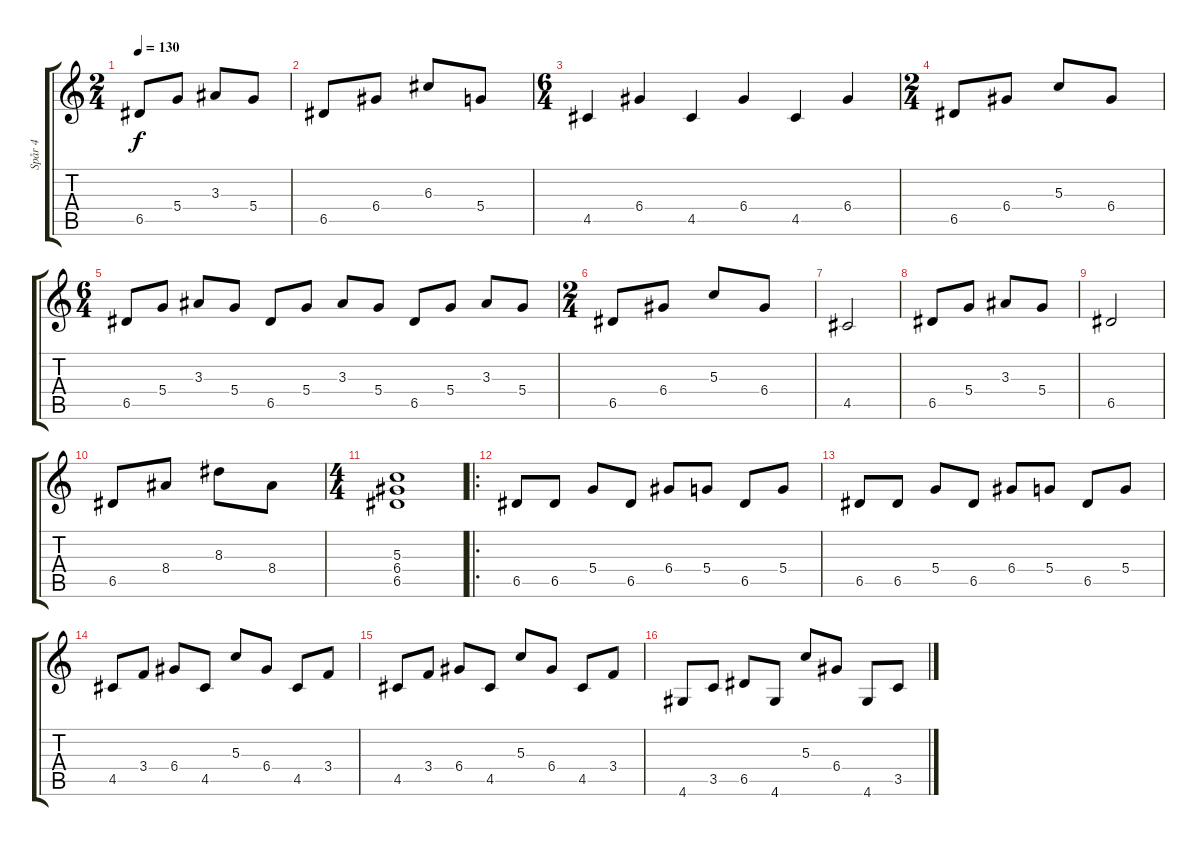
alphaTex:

\track ("Spår 4" "Spår 4") {instrument overdrivenguitar}
\staff {score tabs}
\tuning (E4 B3 G3 D3 A2 E2) {hide}
\ts (2 4)
\tempo 130
\clef g2
\ks c
6.5.8{dy f} 5.4.8 3.3.8 5.4.8 |
6.5.8 6.4.8 6.3.8 5.4.8 |
\ts (6 4)
4.5.4 6.4.4 4.5.4 6.4.4 4.5.4 6.4.4 |
\ts (2 4)
6.5.8 6.4.8 5.3.8 6.4.8 |
\ts (6 4)
6.5.8 5.4.8 3.3.8 5.4.8 6.5.8 5.4.8 3.3.8 5.4.8 6.5.8 5.4.8 3.3.8 5.4.8 |
\ts (2 4)
6.5.8 6.4.8 5.3.8 6.4.8 |
4.5.2 |
6.5.8 5.4.8 3.3.8 5.4.8 |
6.5.2 |
6.5.8 8.4.8 8.3.8 8.4.8 |
\ts (4 4)
(5.3 6.4 6.5).1 |
\ro
6.5.8 6.5.8 5.4.8 6.5.8 6.4.8 5.4.8 6.5.8 5.4.8 |
6.5.8 6.5.8 5.4.8 6.5.8 6.4.8 5.4.8 6.5.8 5.4.8 |
4.5.8 3.4.8 6.4.8 4.5.8 5.3.8 6.4.8 4.5.8 3.4.8 |
4.5.8 3.4.8 6.4.8 4.5.8 5.3.8 6.4.8 4.5.8 3.4.8 |
4.6.8 3.5.8 6.5.8 4.6.8 5.3.8 6.4.8 4.6.8 3.5.8
